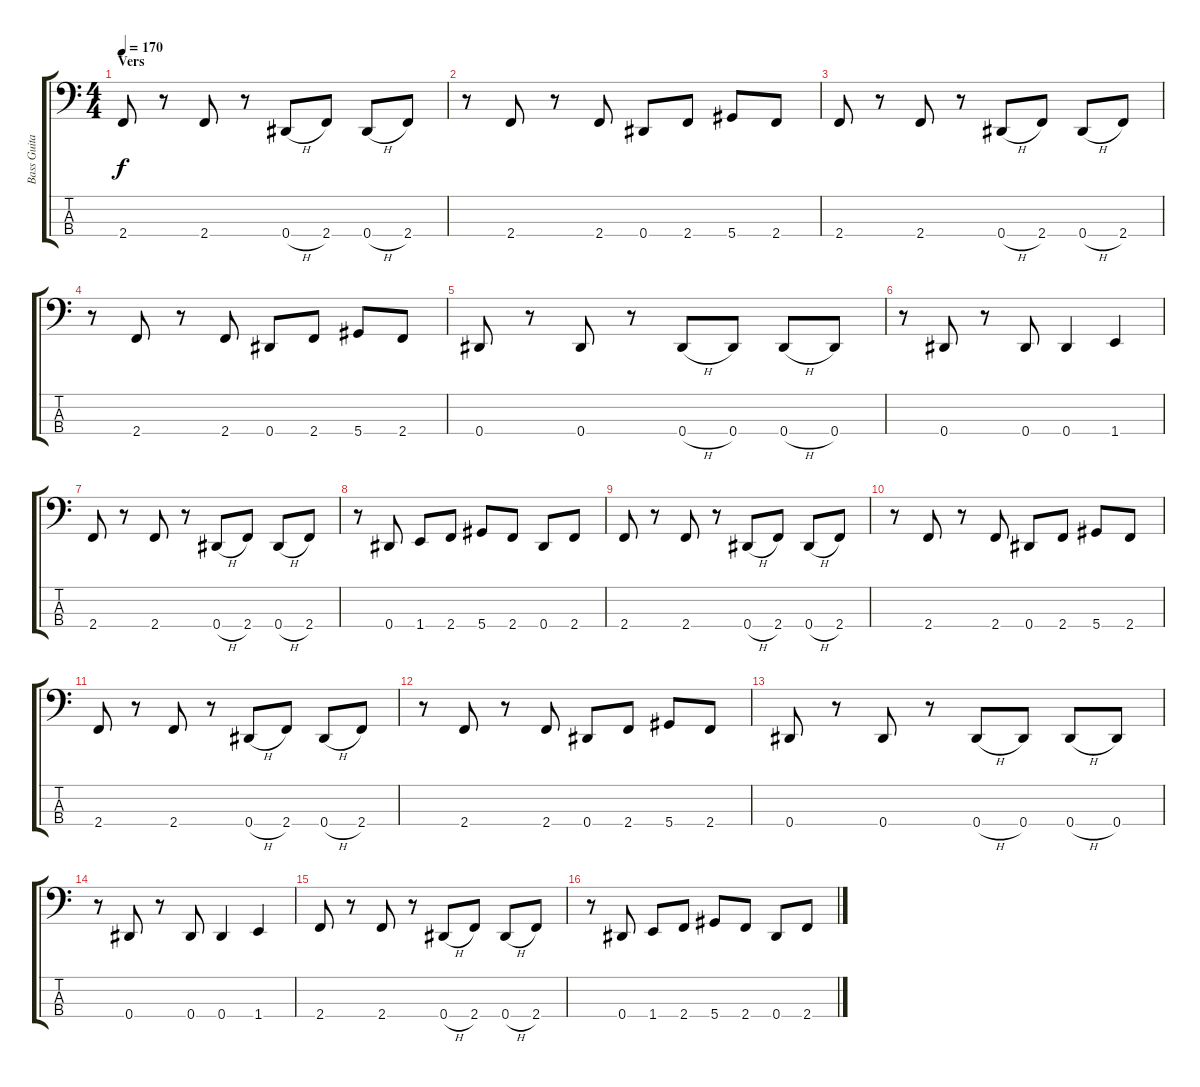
\track ("Bass Guitar" "Bass Guita") {instrument electricbassfinger}
\staff {score tabs}
\tuning (Gb2 Db2 Ab1 Eb1) {hide}
\ts (4 4)
\section ("" "Vers")
\tempo 170
\clef f4
\ks c
2.4.8{dy f} r.8 2.4.8 r.8 0.4{h}.8 2.4.8 0.4{h}.8 2.4.8 |
r.8 2.4.8 r.8 2.4.8 0.4.8 2.4.8 5.4.8 2.4.8 |
2.4.8 r.8 2.4.8 r.8 0.4{h}.8 2.4.8 0.4{h}.8 2.4.8 |
r.8 2.4.8 r.8 2.4.8 0.4.8 2.4.8 5.4.8 2.4.8 |
0.4.8 r.8 0.4.8 r.8 0.4{h}.8 0.4.8 0.4{h}.8 0.4.8 |
r.8 0.4.8 r.8 0.4.8 0.4.4 1.4.4 |
2.4.8 r.8 2.4.8 r.8 0.4{h}.8 2.4.8 0.4{h}.8 2.4.8 |
r.8 0.4.8 1.4.8 2.4.8 5.4.8 2.4.8 0.4.8 2.4.8 |
2.4.8 r.8 2.4.8 r.8 0.4{h}.8 2.4.8 0.4{h}.8 2.4.8 |
r.8 2.4.8 r.8 2.4.8 0.4.8 2.4.8 5.4.8 2.4.8 |
2.4.8 r.8 2.4.8 r.8 0.4{h}.8 2.4.8 0.4{h}.8 2.4.8 |
r.8 2.4.8 r.8 2.4.8 0.4.8 2.4.8 5.4.8 2.4.8 |
0.4.8 r.8 0.4.8 r.8 0.4{h}.8 0.4.8 0.4{h}.8 0.4.8 |
r.8 0.4.8 r.8 0.4.8 0.4.4 1.4.4 |
2.4.8 r.8 2.4.8 r.8 0.4{h}.8 2.4.8 0.4{h}.8 2.4.8 |
r.8 0.4.8 1.4.8 2.4.8 5.4.8 2.4.8 0.4.8 2.4.8
